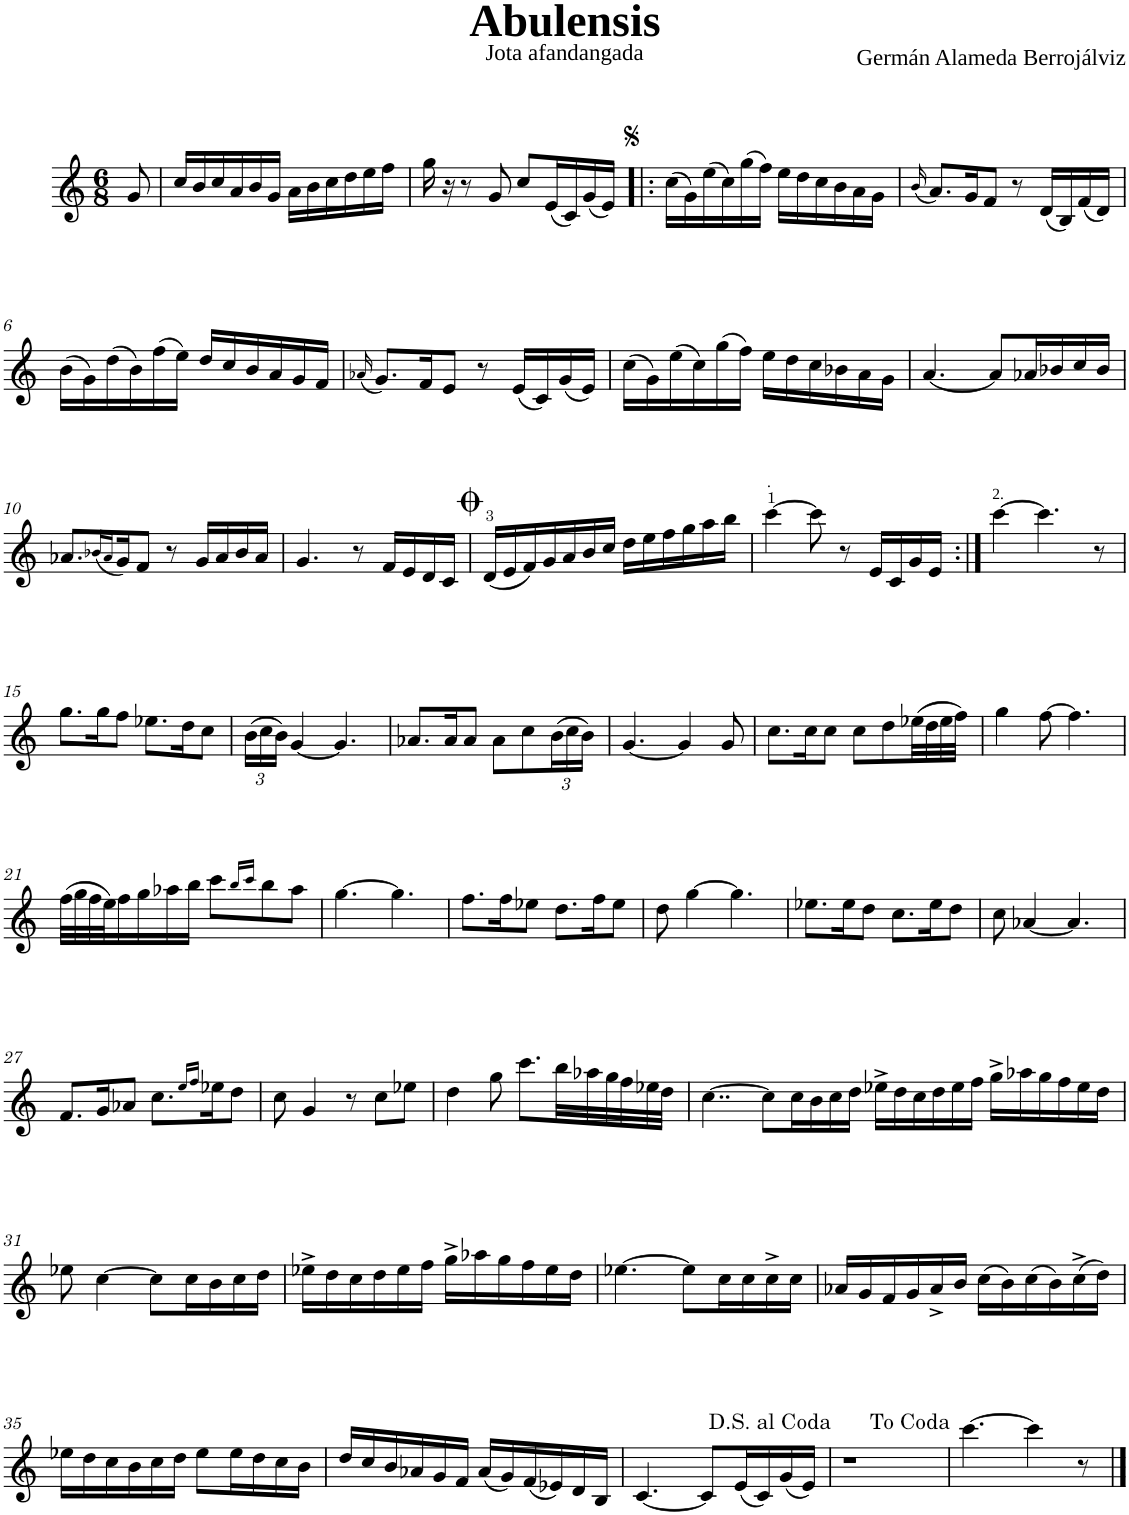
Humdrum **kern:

**kern
*part1
*staff1
*I"Dulzaina
*clefG2
*k[]
*M6/8
=1
8g/
=2
16cc/LL
16b/
16cc/
16a/
16b/
16g/JJ
16a\LL
16b\
16cc\
16dd\
16ee\
16ff\JJ
=3
16gg\
16r
8r
8g/
8cc/L
(<16e/L
16c/)
(<16g/
16e/JJ)
=4!|:
(>16cc\LL
16g\)
(>16ee\
16cc\)
(>16gg\
16ff\JJ)
16ee\LL
16dd\
16cc\
16b\
16a\
16g\JJ
=5
(<16qb/
8.a/L)
16g/K
8f/J
8r
(<16d/LL
16B/)
(<16f/
16d/JJ)
!!LO:LB:g=z
=6
(>16b\LL
16g\)
(>16dd\
16b\)
(>16ff\
16ee\JJ)
16dd/LL
16cc/
16b/
16a/
16g/
16f/JJ
=7
(<16qa-X/
8.g/L)
16f/K
8e/J
8r
(<16e/LL
16c/)
(<16g/
16e/JJ)
=8
(>16cc\LL
16g\)
(>16ee\
16cc\)
(>16gg\
16ff\JJ)
16ee\LL
16dd\
16cc\
16b-X\
16a\
16g\JJ
=9
[<4.a/
8a/L]
16a-X/L
16b-X/
16cc/
16b-/JJ
!!LO:LB:g=z
=10
8.a-X/L
(<16qb-X/LL
16qa-/JJ
16g/K)
8f/J
8r
16g/LL
16a-/
16b-/
16a-/JJ
=11
4.g/
8r
16f/LL
16e/
16d/
16c/JJ
=12
(<16d/LL
16e/
16f/)
16g/
16a/
16b/
16cc/JJ
16dd\LL
16ee\
16ff\
16gg\
16aa\
16bb\JJ
=13
*^
[>4ccc\	64ryy
!	!LO:TX:a:t=.
.	2ryy
8ccc\]	.
8r	.
16e/LL	.
.	8...ryy
16c/	.
16g/	.
16e/JJ	.
=14:|!	=14:|!
!LO:TX:a:t=2.	!
*v	*v
[>4ccc\
4.ccc\]
8r
!!LO:LB:g=z
=15
8.gg\L
16gg\K
8ff\J
8.ee-X\L
16dd\K
8cc\J
=16
*Xbrackettup
(>24b\LL
24cc\
24b\JJ)
[<4g/
4.g/]
=17
8.a-X/L
16a-/K
8a-/J
8a-\L
8cc\
(>24b\L
24cc\
24b\JJ)
=18
[<4.g/
4g/]
8g/
=19
8.cc\L
16cc\K
8cc\J
8cc\L
8dd\
(>32ee-X\LL
32dd\
32ee-\
32ff\JJJ)
=20
4gg\
[>8ff\
4.ff\]
!!LO:LB:g=z
=21
(>32ff\LLL
32gg\
32ff\
32ee\J)
16ff\
16gg\
16aa-X\
16bb\JJ
8ccc\L
16qbb/LL
16qccc/JJ
8bb\
8aa-\J
=22
[>4.gg\
4.gg\]
=23
8.ff\L
16ff\K
8ee-X\J
8.dd\L
16ff\K
8ee-\J
=24
8dd\
[>4gg\
4.gg\]
=25
8.ee-X\L
16ee-\K
8dd\J
8.cc\L
16ee-\K
8dd\J
=26
8cc\
[<4a-X/
4.a-/]
!!LO:LB:g=z
=27
8.f/L
16g/K
8a-X/J
8.cc\L
16qee/LL
16qff/JJ
16ee-X\K
8dd\J
=28
8cc\
4g/
8r
8cc\L
8ee-X\J
=29
4dd\
8gg\
8.ccc\L
32bb\LL
32aa-X\
32gg\
32ff\
32ee-X\
32dd\JJJ
=30
[>4..cc\
8cc\L]
16cc\L
16b\
16cc\
16dd\JJ
16ee-X^\LL
16dd\
16cc\
16dd\
16ee-\
16ff\JJ
16gg^\LL
16aa-X\
16gg\
16ff\
16ee-\
16dd\JJ
!!LO:LB:g=z
=31
8ee-X\
[>4cc\
8cc\L]
16cc\L
16b\
16cc\
16dd\JJ
=32
16ee-X^\LL
16dd\
16cc\
16dd\
16ee-\
16ff\JJ
16gg^\LL
16aa-X\
16gg\
16ff\
16ee-\
16dd\JJ
=33
[>4.ee-X\
8ee-\L]
16cc\L
16cc\
16cc^\
16cc\JJ
=34
16a-X/LL
16g/
16f/
16g/
16a-^/
16b/JJ
(>16cc\LL
16b\)
(>16cc\
16b\)
(>16cc^\
16dd\JJ)
!!LO:LB:g=z
=35
16ee-X\LL
16dd\
16cc\
16b\
16cc\
16dd\JJ
8ee-\L
16ee-\L
16dd\
16cc\
16b\JJ
=36
16dd/LL
16cc/
16b/
16a-X/
16g/
16f/JJ
(<16a-/LL
16g/)
(<16f/
16e-X/)
16d/
16B/JJ
=37
[<4.c/
8c/L]
(<16e/L
16c/)
(<16g/
16e/JJ)
=38
2.r
16..ryy
=39
[>4.ccc\
4ccc\]
8r
==
*-
